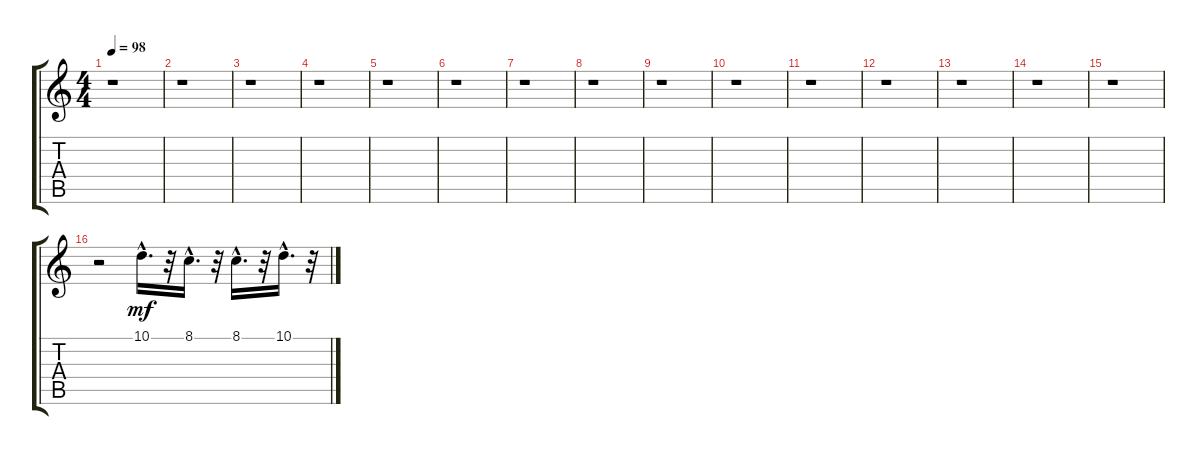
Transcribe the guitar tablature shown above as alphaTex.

\track "" {instrument acousticgrandpiano}
\staff {score tabs}
\tuning (E4 B3 G3 D3 A2 E2) {hide}
\ts (4 4)
\tempo 98
\clef g2
\ks c
r.1{dy mf} |
r.1 |
r.1 |
r.1 |
r.1 |
r.1 |
r.1 |
r.1 |
r.1 |
r.1 |
r.1 |
r.1 |
r.1 |
r.1 |
r.1 |
r.2 10.1{hac}.16{d} r.32 8.1{hac}.16{d} r.32 8.1{hac}.16{d} r.32 10.1{hac}.16{d} r.32
